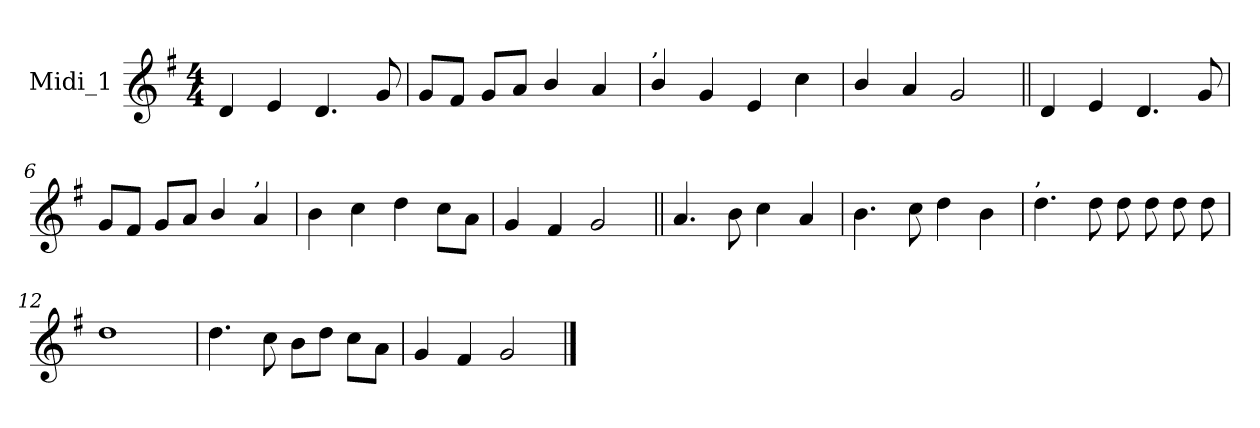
**kern
*part1
*staff1
*I"Midi_1
*clefG2
*k[f#]
*G:
*M4/4
=1
4d
4e
4.d
8g
=2
8gL
8f#J
8gL
8aJ
4b/
4a/
=3
!LO:TX:a:t=,
4b/
4g
4e
4cc
=4
4b/
4a/
2g/
!!LO:LB:g=z
=5||
4d/
4e/
4.d/
8g/
=6
8g/L
8f#/J
8g/L
8a/J
4b/
!LO:TX:a:t=,
4a
=7
4b
4cc
4dd
8ccL
8aJ
=8
4g
4f#
2g
=9||
4.a
8b
4cc
4a
!!LO:LB:g=z
=10
4.b
8cc
4dd
4b
=11
!LO:TX:a:t=,
4.dd
8dd
8dd
8dd
8dd
8dd
=12
1dd
=13
4.dd
8cc
8bL
8ddJ
8ccL
8aJ
=14
4g
4f#
2g
==
*-
